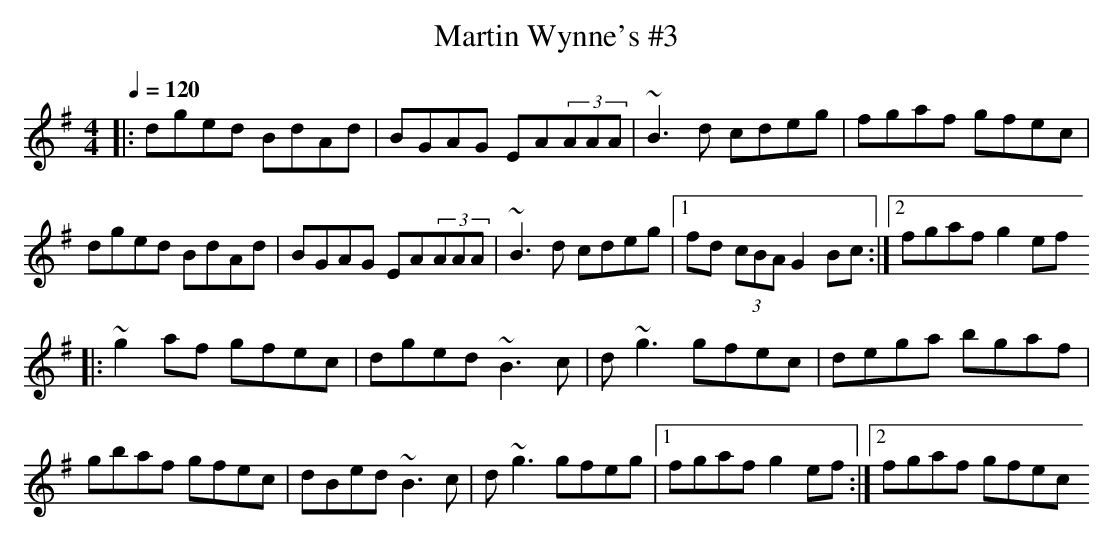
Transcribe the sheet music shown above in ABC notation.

X:1
T:Martin Wynne's #3
M:4/4
L:1/8
Q:1/4=120
K:G
||: dged BdAd | BGAG EA(3AAA | ~B3d cdeg | fgaf gfec |
dged BdAd | BGAG EA(3AAA | ~B3d cdeg |1 fd (3cBA G2Bc :|2 fgaf g2ef
||: ~g2af gfec | dged ~B3c | d~g3 gfec | dega bgaf |
gbaf gfec | dBed ~B3c | d~g3 gfeg |1 fgaf g2ef :|2 fgaf gfec
